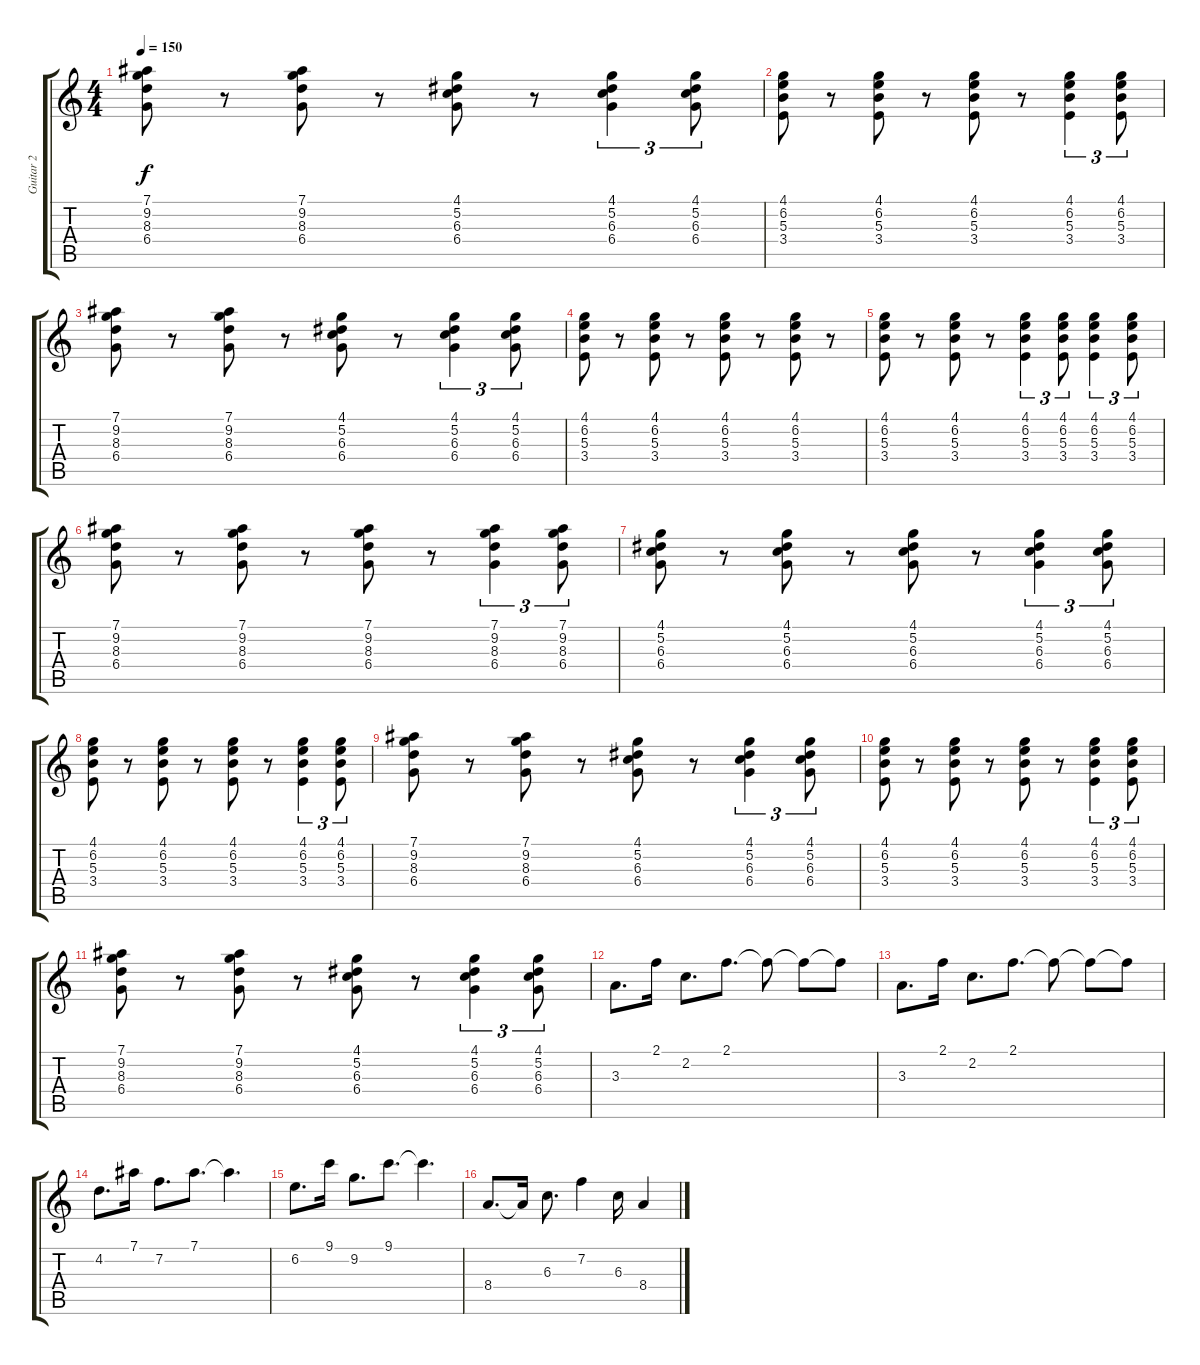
\track ("Guitar 2" "Guitar 2") {instrument distortionguitar}
\staff {score tabs}
\tuning (Eb4 Bb3 Gb3 Db3 Ab2 Eb2) {hide}
\ts (4 4)
\tempo 150
\clef g2
\ks c
(7.1 9.2 8.3 6.4).8{dy f} r.8 (7.1 9.2 8.3 6.4).8 r.8 (4.1 5.2 6.3 6.4).8 r.8 (4.1 5.2 6.3 6.4).4{tu (3 2)} (4.1 5.2 6.3 6.4).8{tu (3 2)} |
(4.1 6.2 5.3 3.4).8 r.8 (4.1 6.2 5.3 3.4).8 r.8 (4.1 6.2 5.3 3.4).8 r.8 (4.1 6.2 5.3 3.4).4{tu (3 2)} (4.1 6.2 5.3 3.4).8{tu (3 2)} |
(7.1 9.2 8.3 6.4).8 r.8 (7.1 9.2 8.3 6.4).8 r.8 (4.1 5.2 6.3 6.4).8 r.8 (4.1 5.2 6.3 6.4).4{tu (3 2)} (4.1 5.2 6.3 6.4).8{tu (3 2)} |
(4.1 6.2 5.3 3.4).8 r.8 (4.1 6.2 5.3 3.4).8 r.8 (4.1 6.2 5.3 3.4).8 r.8 (4.1 6.2 5.3 3.4).8 r.8 |
(4.1 6.2 5.3 3.4).8 r.8 (4.1 6.2 5.3 3.4).8 r.8 (4.1 6.2 5.3 3.4).4{tu (3 2)} (4.1 6.2 5.3 3.4).8{tu (3 2)} (4.1 6.2 5.3 3.4).4{tu (3 2)} (4.1 6.2 5.3 3.4).8{tu (3 2)} |
(7.1 9.2 8.3 6.4).8 r.8 (7.1 9.2 8.3 6.4).8 r.8 (7.1 9.2 8.3 6.4).8 r.8 (7.1 9.2 8.3 6.4).4{tu (3 2)} (7.1 9.2 8.3 6.4).8{tu (3 2)} |
(4.1 5.2 6.3 6.4).8 r.8 (4.1 5.2 6.3 6.4).8 r.8 (4.1 5.2 6.3 6.4).8 r.8 (4.1 5.2 6.3 6.4).4{tu (3 2)} (4.1 5.2 6.3 6.4).8{tu (3 2)} |
(4.1 6.2 5.3 3.4).8 r.8 (4.1 6.2 5.3 3.4).8 r.8 (4.1 6.2 5.3 3.4).8 r.8 (4.1 6.2 5.3 3.4).4{tu (3 2)} (4.1 6.2 5.3 3.4).8{tu (3 2)} |
(7.1 9.2 8.3 6.4).8 r.8 (7.1 9.2 8.3 6.4).8 r.8 (4.1 5.2 6.3 6.4).8 r.8 (4.1 5.2 6.3 6.4).4{tu (3 2)} (4.1 5.2 6.3 6.4).8{tu (3 2)} |
(4.1 6.2 5.3 3.4).8 r.8 (4.1 6.2 5.3 3.4).8 r.8 (4.1 6.2 5.3 3.4).8 r.8 (4.1 6.2 5.3 3.4).4{tu (3 2)} (4.1 6.2 5.3 3.4).8{tu (3 2)} |
(7.1 9.2 8.3 6.4).8 r.8 (7.1 9.2 8.3 6.4).8 r.8 (4.1 5.2 6.3 6.4).8 r.8 (4.1 5.2 6.3 6.4).4{tu (3 2)} (4.1 5.2 6.3 6.4).8{tu (3 2)} |
3.3.8{d volume 11} 2.1.16 2.2.8{d} 2.1.8{d} 2.1{t}.8 2.1{t}.8 2.1{t}.8 |
3.3.8{d} 2.1.16 2.2.8{d} 2.1.8{d} 2.1{t}.8 2.1{t}.8 2.1{t}.8 |
4.2.8{d} 7.1.16 7.2.8{d} 7.1.8{d} 7.1{t}.4{d} |
6.2.8{d} 9.1.16 9.2.8{d} 9.1.8{d} 9.1{t}.4{d} |
8.4.8{d volume 7} 8.4{t}.16 6.3.8{d} 7.2.4 6.3.16 8.4.4
